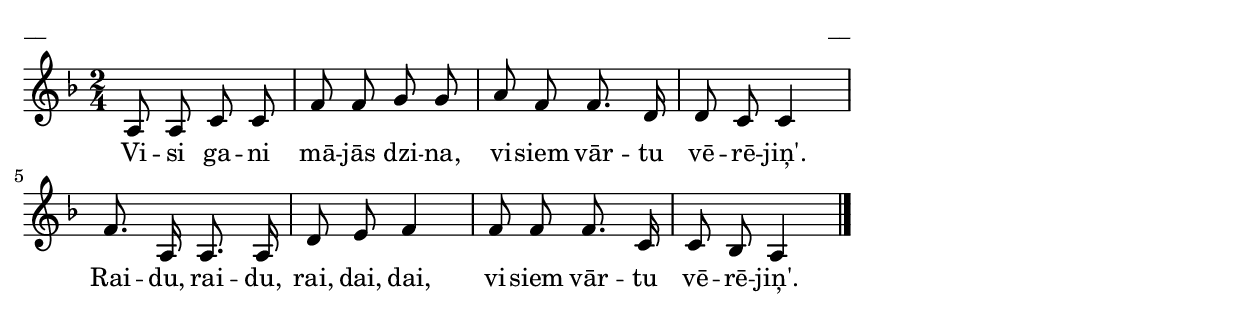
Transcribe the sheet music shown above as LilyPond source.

\version "2.13.16"
% \header {
% title = "Visi gani mājās dzina"
% }
\paper {
line-width = 14\cm
left-margin = 0.4\cm
between-system-padding = 0.1\cm
between-system-space = 0.1\cm
}
\layout {
indent = #0
ragged-last = ##f
}


voiceA = {
\clef "treble"
\key f \major
\time 2/4
a8 a c' c' | f' f' g' g' |
a' f' f'8. d'16 | d'8 c' c'4 |
f'8. a16 a8. a16 | d'8 e' f'4 |
f'8 f' f'8. c'16 | c'8 bes a4  
\bar "|."
} 

lyricA = \lyricmode {
Vi -- si ga -- ni mā -- jās dzi -- na, 
vi -- siem vār -- tu vē -- rē -- jiņ'.
Rai -- du, rai -- du, rai, dai, dai, 
vi -- siem vār -- tu vē -- rē -- jiņ'.
}

fullScore = <<
\new Staff {
<<
\new Voice = "voiceA" { \oneVoice \autoBeamOff \voiceA }
\lyricsto "voiceA" \new Lyrics \lyricA
>>
}
>>

\score {
\fullScore
\header { piece = "__" opus = "__" }
}
\markup { \with-color #(x11-color 'white) \sans \smaller "__" }
\score {
\unfoldRepeats
\fullScore
\midi {
\context { \Staff \remove "Staff_performer" }
\context { \Voice \consists "Staff_performer" }
}
}



